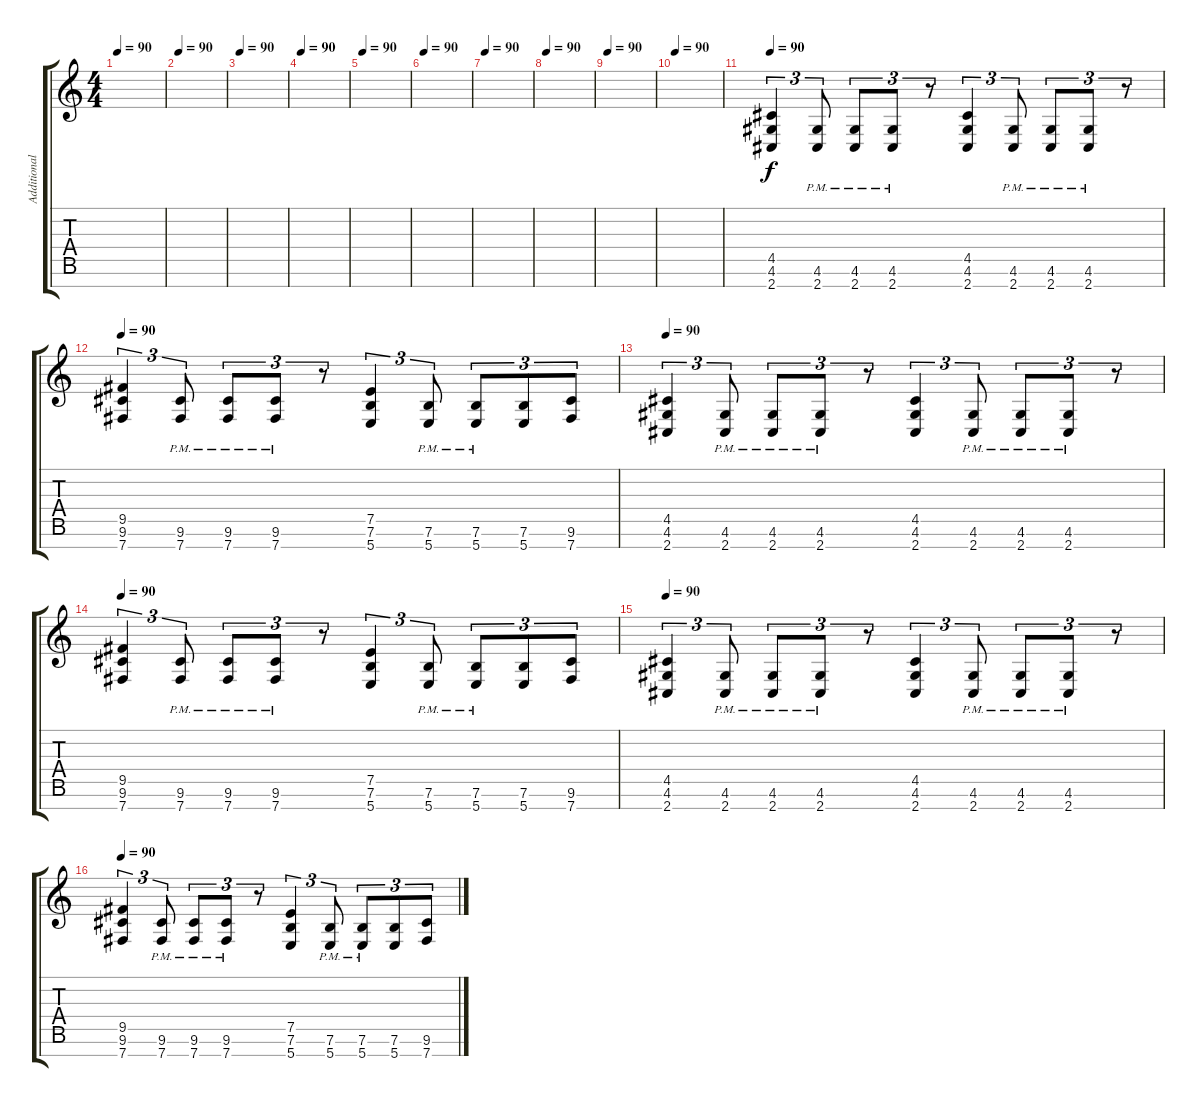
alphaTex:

\track ("Additional Guitar" "Additional") {instrument distortionguitar}
\staff {score tabs}
\tuning (E4 B3 G3 D3 A2 E2 B1) {hide}
\ts (4 4)
\tempo 90
\clef g2
\ks c
|
\tempo 90
|
\tempo 90
|
\tempo 90
|
\tempo 90
|
\tempo 90
|
\tempo 90
|
\tempo 90
|
\tempo 90
|
\tempo 90
|
\tempo 90
(4.5 4.6 2.7).4{tu (3 2)} (4.6{pm} 2.7{pm}).8{tu (3 2)} (4.6{pm} 2.7{pm}).8{tu (3 2)} (4.6{pm} 2.7{pm}).8{tu (3 2)} r.8{tu (3 2)} (4.5 4.6 2.7).4{tu (3 2)} (4.6{pm} 2.7{pm}).8{tu (3 2)} (4.6{pm} 2.7{pm}).8{tu (3 2)} (4.6{pm} 2.7{pm}).8{tu (3 2)} r.8{tu (3 2)} |
\tempo 90
(9.5 9.6 7.7).4{tu (3 2)} (9.6{pm} 7.7{pm}).8{tu (3 2)} (9.6{pm} 7.7{pm}).8{tu (3 2)} (9.6{pm} 7.7{pm}).8{tu (3 2)} r.8{tu (3 2)} (7.5 7.6 5.7).4{tu (3 2)} (7.6{pm} 5.7{pm}).8{tu (3 2)} (7.6{pm} 5.7{pm}).8{tu (3 2)} (7.6 5.7).8{tu (3 2)} (9.6 7.7).8{tu (3 2)} |
\tempo 90
(4.5 4.6 2.7).4{tu (3 2)} (4.6{pm} 2.7{pm}).8{tu (3 2)} (4.6{pm} 2.7{pm}).8{tu (3 2)} (4.6{pm} 2.7{pm}).8{tu (3 2)} r.8{tu (3 2)} (4.5 4.6 2.7).4{tu (3 2)} (4.6{pm} 2.7{pm}).8{tu (3 2)} (4.6{pm} 2.7{pm}).8{tu (3 2)} (4.6{pm} 2.7{pm}).8{tu (3 2)} r.8{tu (3 2)} |
\tempo 90
(9.5 9.6 7.7).4{tu (3 2)} (9.6{pm} 7.7{pm}).8{tu (3 2)} (9.6{pm} 7.7{pm}).8{tu (3 2)} (9.6{pm} 7.7{pm}).8{tu (3 2)} r.8{tu (3 2)} (7.5 7.6 5.7).4{tu (3 2)} (7.6{pm} 5.7{pm}).8{tu (3 2)} (7.6{pm} 5.7{pm}).8{tu (3 2)} (7.6 5.7).8{tu (3 2)} (9.6 7.7).8{tu (3 2)} |
\tempo 90
(4.5 4.6 2.7).4{tu (3 2)} (4.6{pm} 2.7{pm}).8{tu (3 2)} (4.6{pm} 2.7{pm}).8{tu (3 2)} (4.6{pm} 2.7{pm}).8{tu (3 2)} r.8{tu (3 2)} (4.5 4.6 2.7).4{tu (3 2)} (4.6{pm} 2.7{pm}).8{tu (3 2)} (4.6{pm} 2.7{pm}).8{tu (3 2)} (4.6{pm} 2.7{pm}).8{tu (3 2)} r.8{tu (3 2)} |
\tempo 90
(9.5 9.6 7.7).4{tu (3 2)} (9.6{pm} 7.7{pm}).8{tu (3 2)} (9.6{pm} 7.7{pm}).8{tu (3 2)} (9.6{pm} 7.7{pm}).8{tu (3 2)} r.8{tu (3 2)} (7.5 7.6 5.7).4{tu (3 2)} (7.6{pm} 5.7{pm}).8{tu (3 2)} (7.6{pm} 5.7{pm}).8{tu (3 2)} (7.6 5.7).8{tu (3 2)} (9.6 7.7).8{tu (3 2)}
